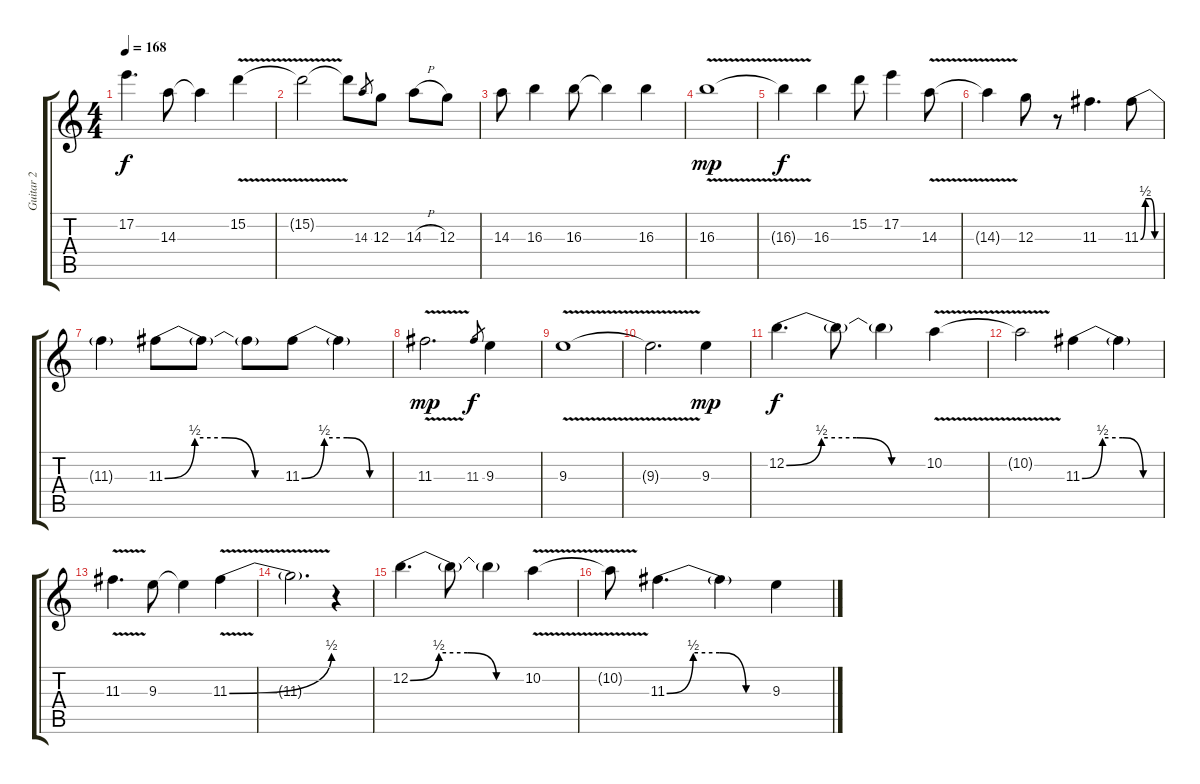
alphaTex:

\track ("Guitar 2" "Guitar 2") {instrument distortionguitar}
\staff {score tabs}
\tuning (E4 B3 G3 D3 A2 E2) {hide}
\ts (4 4)
\tempo 168
\clef g2
\ks c
17.2.4{d dy f} 14.3.8 14.3{t}.4 15.2{v}.4 |
15.2{t}.2 15.2{t}.8 14.3.8{gr} 12.3.8 14.3{h}.8 12.3.8 |
14.3.8 16.3.4 16.3.8 16.3{t}.4 16.3.4 |
16.3{v}.1{dy mp} |
16.3{t}.4{dy f} 16.3.4 15.2.8 17.2.4 14.3{v}.8 |
14.3{t}.4 12.3.8 r.8 11.3.4{d} 11.3{be (custom 0 0 15 2 30 2 45 0 60 0)}.8 |
11.3{t}.4 11.3{be (custom 0 0 15 2 30 2 45 0 60 0)}.8 11.3{t}.8 11.3{t}.8 11.3{be (custom 0 0 15 2 30 2 45 0 60 0)}.8 11.3{t}.4 |
11.3{v}.2{d dy mp} 11.3.8{gr dy f} 9.3.4 |
9.3{v}.1 |
9.3{t}.2{d} 9.3.4{dy mp} |
12.2{be (custom 0 0 15 2 30 2 45 0 60 0)}.4{d dy f} 12.2{t}.8 12.2{t}.4 10.2{v}.4 |
10.2{t}.2 11.3{be (custom 0 0 15 2 30 2 45 0 60 0)}.4 11.3{t}.4 |
11.3{v}.4{d} 9.3.8 9.3{t}.4 11.3{be (bend 0 0 60 2) v}.4 |
11.3{t}.2{d} r.4 |
12.2{be (custom 0 0 15 2 30 2 45 0 60 0)}.4{d} 12.2{t}.8 12.2{t}.4 10.2{v}.4 |
10.2{t}.8 11.3{be (custom 0 0 15 2 30 2 45 0 60 0)}.4{d} 11.3{t}.4 9.3.4
